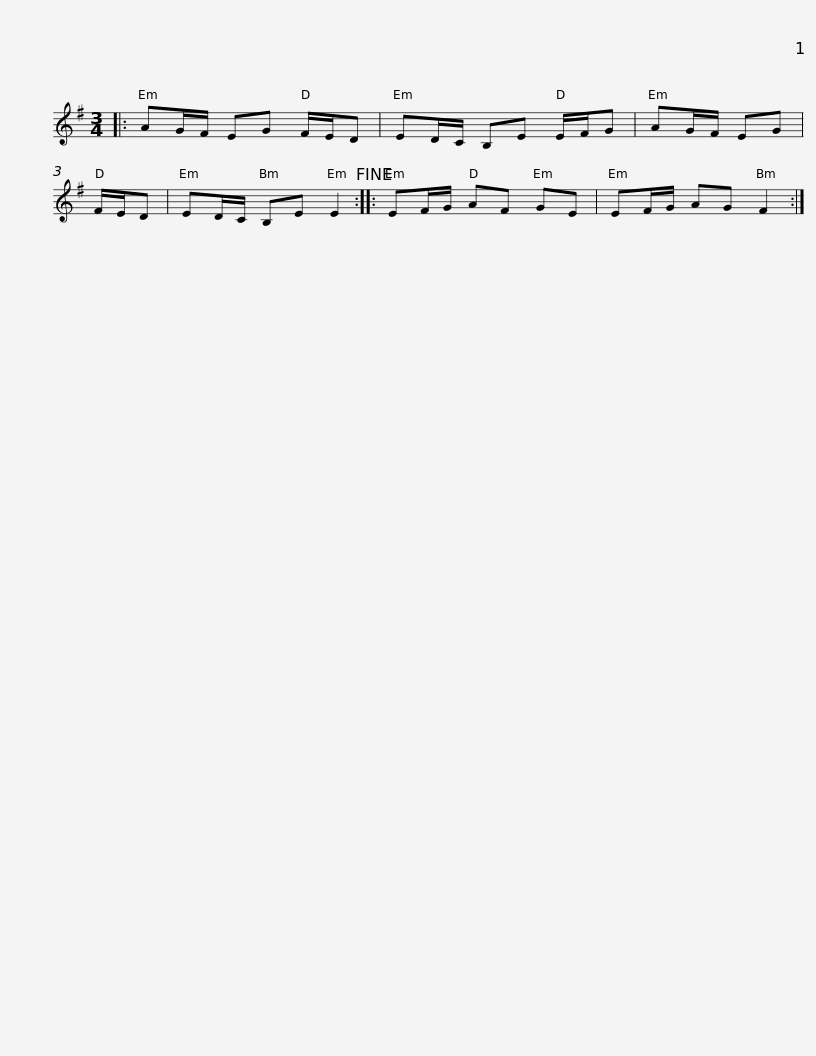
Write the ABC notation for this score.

X:1
L:1/8
M:3/4
I:linebreak $
K:Emin
V:1 treble
V:1
|: AG/F/ EG F/E/D | ED/C/ B,E E/F/G | AG/F/ EG | F/E/D | ED/C/ B,E E2!fine! :: %5
 EF/G/ AF GE |$ EF/G/ AG F2 :| %7
